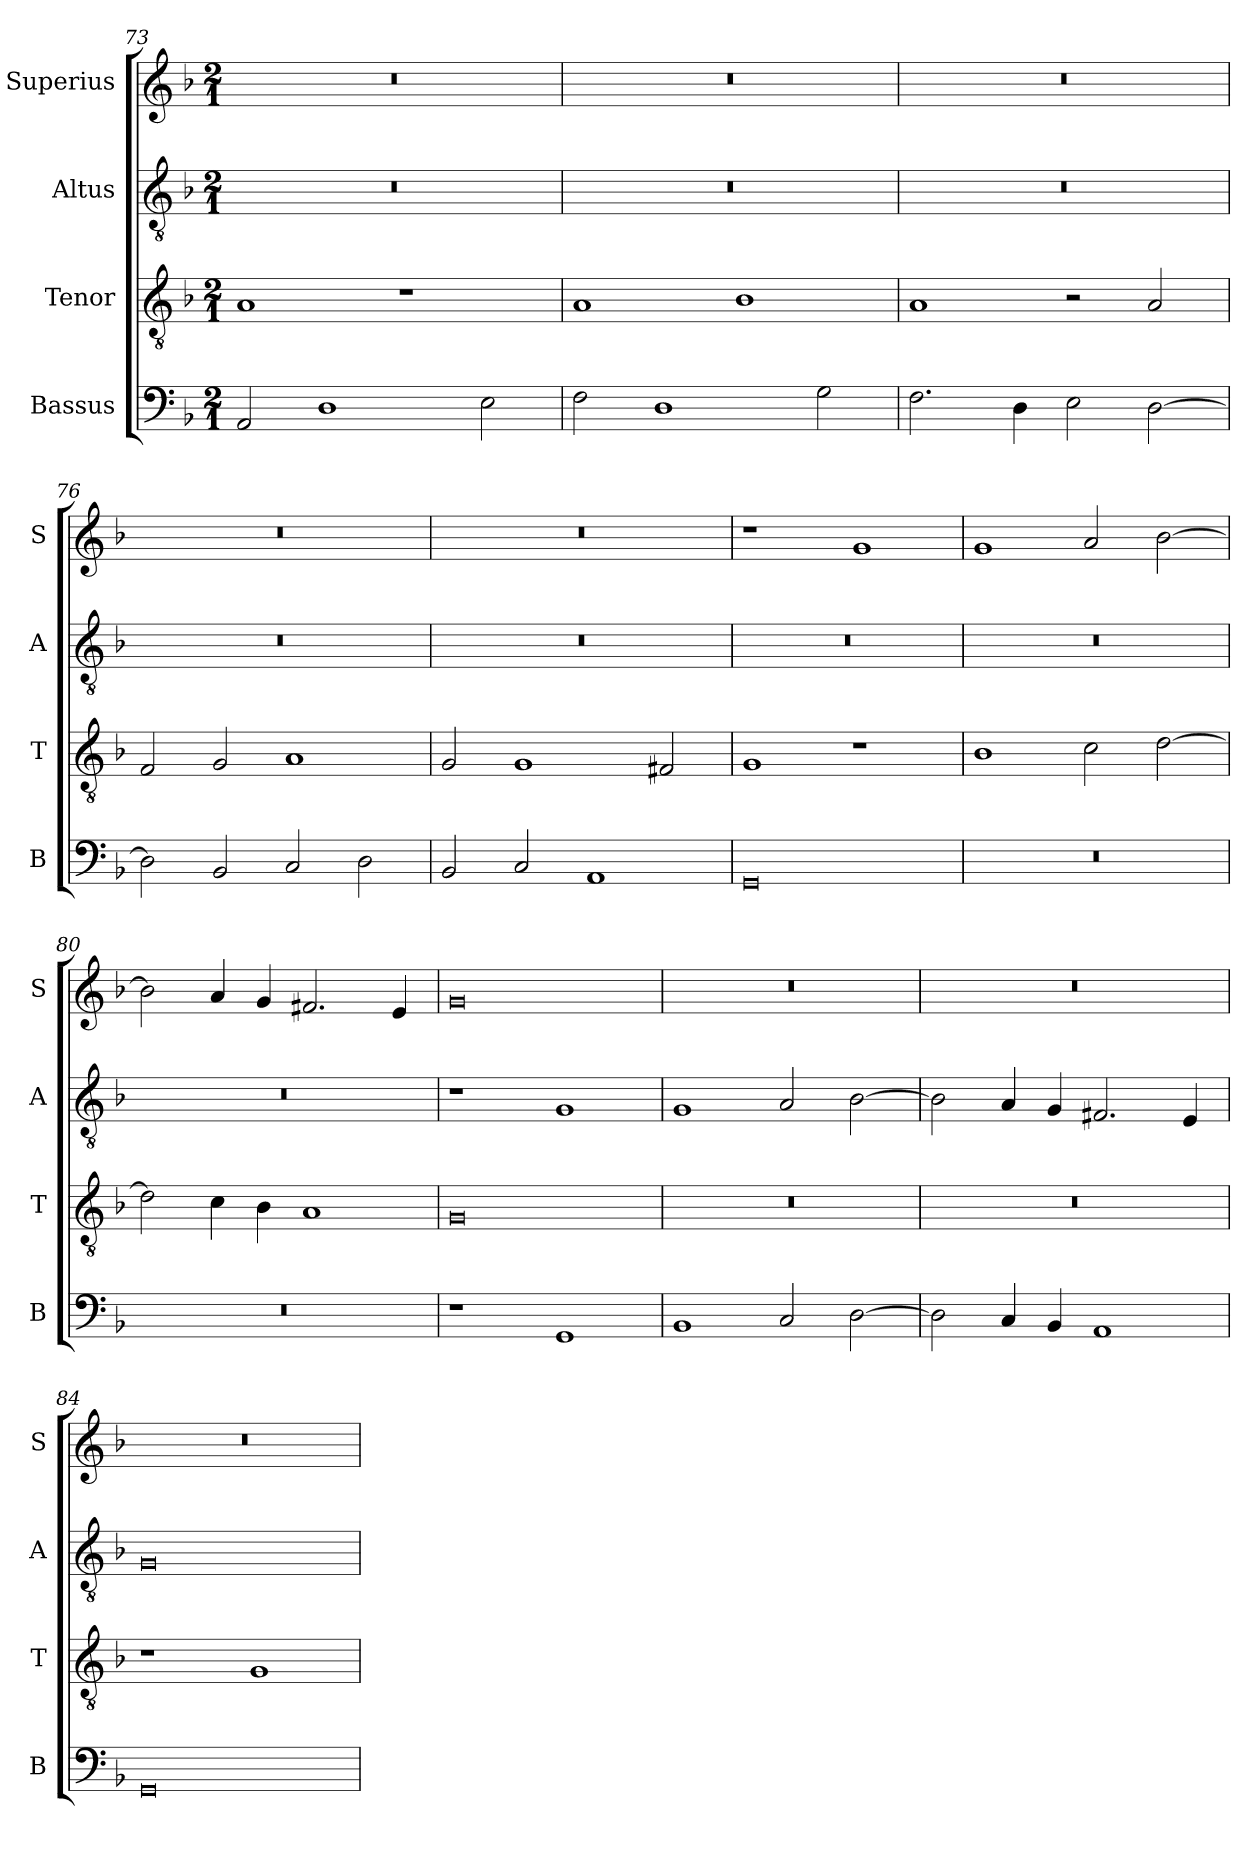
**kern	**kern	**kern	**kern
*part4	*part3	*part2	*part1
*staff4	*staff3	*staff2	*staff1
*I"Bassus	*I"Tenor	*I"Altus	*I"Superius
*I'B	*I'T	*I'A	*I'S
*clefF4	*clefGv2	*clefGv2	*clefG2
*k[b-]	*k[b-]	*k[b-]	*k[b-]
*M2/1	*M2/1	*M2/1	*M2/1
=73	=73	=73	=73
2AA/	1A	0r	0r
1D	.	.	.
.	1r	.	.
2E\	.	.	.
=74	=74	=74	=74
2F\	1A	0r	0r
1D	.	.	.
.	1B-	.	.
2G\	.	.	.
=75	=75	=75	=75
2.F\	1A	0r	0r
4D\	.	.	.
2E\	2r	.	.
[2D\	2A/	.	.
=76	=76	=76	=76
2D\]	2F/	0r	0r
2BB-/	2G/	.	.
2C/	1A	.	.
2D\	.	.	.
=77	=77	=77	=77
2BB-/	2G/	0r	0r
2C/	1G	.	.
1AA	.	.	.
.	2F#X/	.	.
=78	=78	=78	=78
0GG	1G	0r	1r
.	1r	.	1g
=79	=79	=79	=79
0r	1B-	0r	1g
.	2c\	.	2a/
.	[2d\	.	[2b-\
=80	=80	=80	=80
0r	2d\]	0r	2b-\]
.	4c\	.	4a/
.	4B-\	.	4g/
.	1A	.	2.f#X/
.	.	.	4e/
=81	=81	=81	=81
1r	0G	1r	0g
1GG	.	1G	.
=82	=82	=82	=82
1BB-	0r	1G	0r
2C/	.	2A/	.
[2D\	.	[2B-\	.
=83	=83	=83	=83
2D\]	0r	2B-\]	0r
4C/	.	4A/	.
4BB-/	.	4G/	.
1AA	.	2.F#X/	.
.	.	4E/	.
=84	=84	=84	=84
0GG	1r	0G	0r
.	1G	.	.
=	=	=	=
*-	*-	*-	*-
